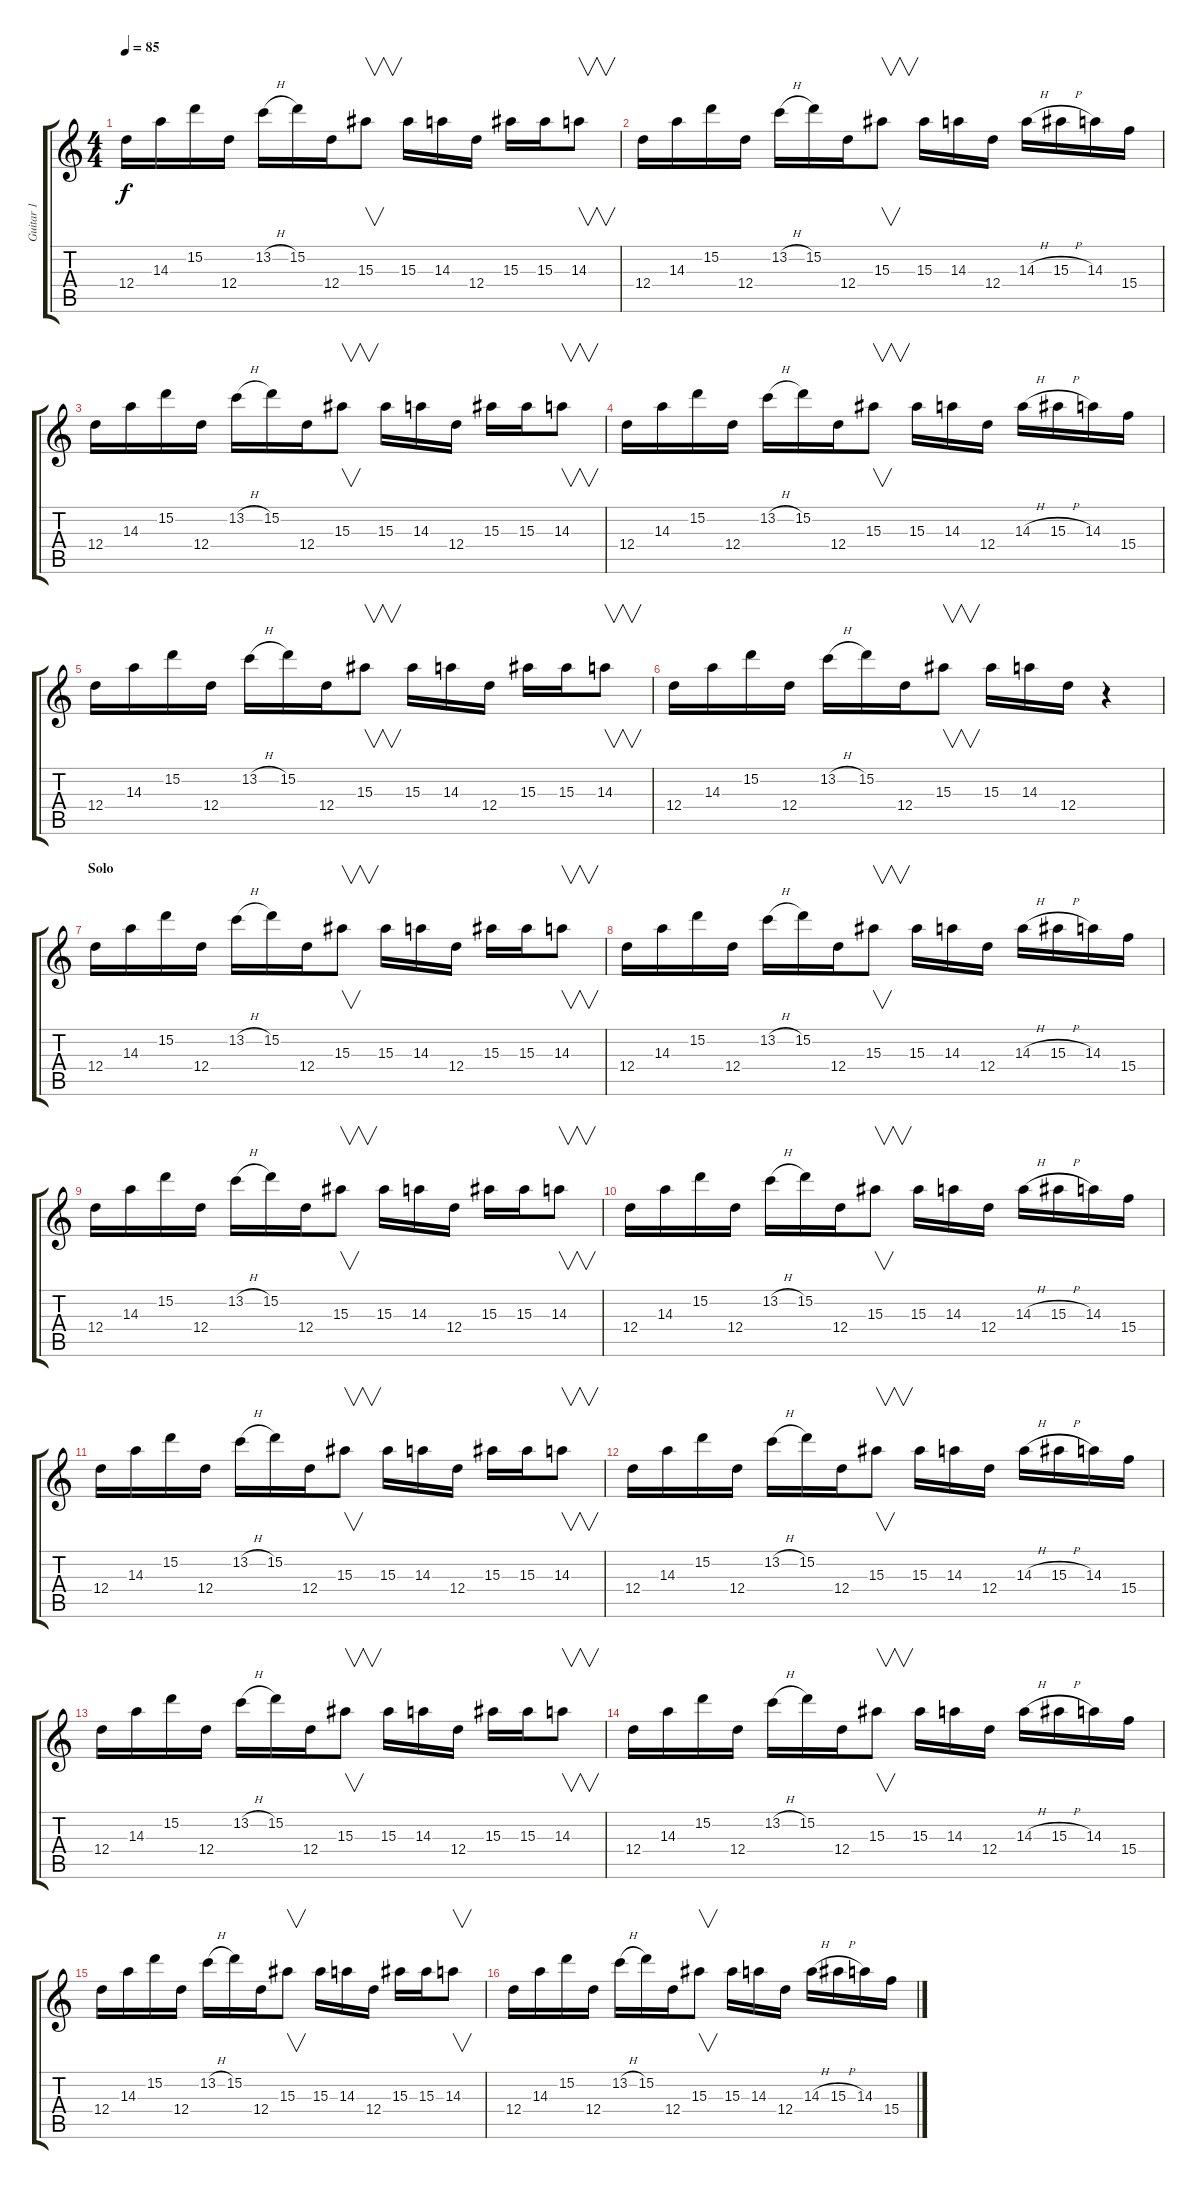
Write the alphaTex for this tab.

\track ("Guitar 1" "Guitar 1") {instrument overdrivenguitar}
\staff {score tabs}
\tuning (E4 B3 G3 D3 A2 D2) {hide}
\ts (4 4)
\tempo 85
\clef g2
\ks c
12.4.16{dy f} 14.3.16 15.2.16 12.4.16 13.2{h}.16 15.2.16 12.4.16 15.3.8{v} 15.3.16 14.3.16 12.4.16 15.3.16 15.3.16 14.3.8{v} |
12.4.16 14.3.16 15.2.16 12.4.16 13.2{h}.16 15.2.16 12.4.16 15.3.8{v} 15.3.16 14.3.16 12.4.16 14.3{h}.16 15.3{h}.16 14.3.16 15.4.16 |
12.4.16 14.3.16 15.2.16 12.4.16 13.2{h}.16 15.2.16 12.4.16 15.3.8{v} 15.3.16 14.3.16 12.4.16 15.3.16 15.3.16 14.3.8{v} |
12.4.16 14.3.16 15.2.16 12.4.16 13.2{h}.16 15.2.16 12.4.16 15.3.8{v} 15.3.16 14.3.16 12.4.16 14.3{h}.16 15.3{h}.16 14.3.16 15.4.16 |
12.4.16 14.3.16 15.2.16 12.4.16 13.2{h}.16 15.2.16 12.4.16 15.3.8{v} 15.3.16 14.3.16 12.4.16 15.3.16 15.3.16 14.3.8{v} |
12.4.16 14.3.16 15.2.16 12.4.16 13.2{h}.16 15.2.16 12.4.16 15.3.8{v} 15.3.16 14.3.16 12.4.16 r.4 |
\section ("" "Solo")
12.4.16 14.3.16 15.2.16 12.4.16 13.2{h}.16 15.2.16 12.4.16 15.3.8{v} 15.3.16 14.3.16 12.4.16 15.3.16 15.3.16 14.3.8{v} |
12.4.16 14.3.16 15.2.16 12.4.16 13.2{h}.16 15.2.16 12.4.16 15.3.8{v} 15.3.16 14.3.16 12.4.16 14.3{h}.16 15.3{h}.16 14.3.16 15.4.16 |
12.4.16 14.3.16 15.2.16 12.4.16 13.2{h}.16 15.2.16 12.4.16 15.3.8{v} 15.3.16 14.3.16 12.4.16 15.3.16 15.3.16 14.3.8{v} |
12.4.16 14.3.16 15.2.16 12.4.16 13.2{h}.16 15.2.16 12.4.16 15.3.8{v} 15.3.16 14.3.16 12.4.16 14.3{h}.16 15.3{h}.16 14.3.16 15.4.16 |
12.4.16 14.3.16 15.2.16 12.4.16 13.2{h}.16 15.2.16 12.4.16 15.3.8{v} 15.3.16 14.3.16 12.4.16 15.3.16 15.3.16 14.3.8{v} |
12.4.16 14.3.16 15.2.16 12.4.16 13.2{h}.16 15.2.16 12.4.16 15.3.8{v} 15.3.16 14.3.16 12.4.16 14.3{h}.16 15.3{h}.16 14.3.16 15.4.16 |
12.4.16 14.3.16 15.2.16 12.4.16 13.2{h}.16 15.2.16 12.4.16 15.3.8{v} 15.3.16 14.3.16 12.4.16 15.3.16 15.3.16 14.3.8{v} |
12.4.16 14.3.16 15.2.16 12.4.16 13.2{h}.16 15.2.16 12.4.16 15.3.8{v} 15.3.16 14.3.16 12.4.16 14.3{h}.16 15.3{h}.16 14.3.16 15.4.16 |
12.4.16 14.3.16 15.2.16 12.4.16 13.2{h}.16 15.2.16 12.4.16 15.3.8{v} 15.3.16 14.3.16 12.4.16 15.3.16 15.3.16 14.3.8{v} |
12.4.16 14.3.16 15.2.16 12.4.16 13.2{h}.16 15.2.16 12.4.16 15.3.8{v} 15.3.16 14.3.16 12.4.16 14.3{h}.16 15.3{h}.16 14.3.16 15.4.16
